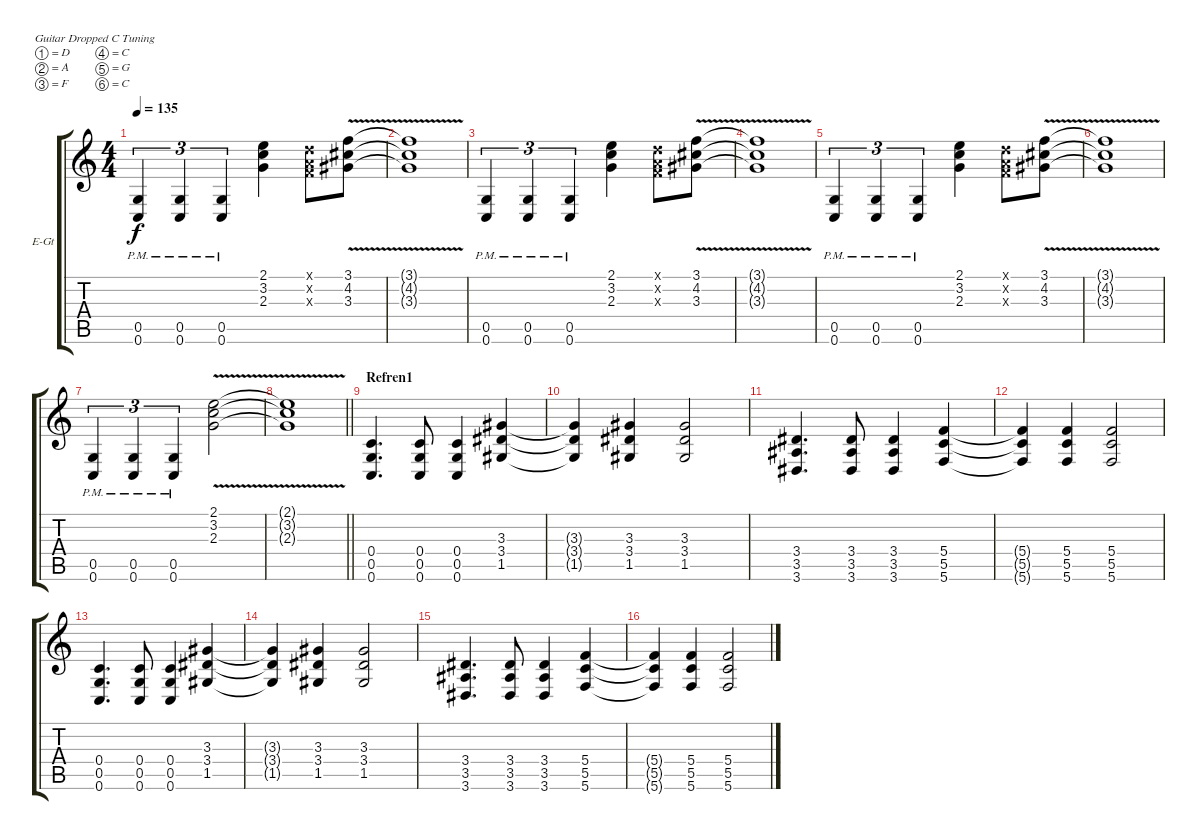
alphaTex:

\bracketExtendMode groupsimilarinstruments
\firstSystemTrackNameOrientation horizontal
\otherSystemsTrackNameOrientation horizontal
\track ("Gitara1" "E-Gt") {instrument distortionguitar}
\staff {score tabs}
\tuning (D4 A3 F3 C3 G2 C2)
\ts (4 4)
\tempo 135
\clef g2
\ks c
(0.5{pm} 0.6{pm}).4{tu (3 2) dy f} (0.5{pm} 0.6{pm}).4{tu (3 2)} (0.5{pm} 0.6{pm}).4{tu (3 2)} (2.1 3.2 2.3).4 (0.1{x} 0.2{x} 0.3{x}).8 (3.1{v} 4.2 3.3).8 |
(3.1{v t} 4.2{t} 3.3{t}).1 |
(0.5{pm} 0.6{pm}).4{tu (3 2)} (0.5{pm} 0.6{pm}).4{tu (3 2)} (0.5{pm} 0.6{pm}).4{tu (3 2)} (2.1 3.2 2.3).4 (0.1{x} 0.2{x} 0.3{x}).8 (3.1{v} 4.2 3.3).8 |
(3.1{v t} 4.2{t} 3.3{t}).1 |
(0.5{pm} 0.6{pm}).4{tu (3 2)} (0.5{pm} 0.6{pm}).4{tu (3 2)} (0.5{pm} 0.6{pm}).4{tu (3 2)} (2.1 3.2 2.3).4 (0.1{x} 0.2{x} 0.3{x}).8 (3.1{v} 4.2 3.3).8 |
(3.1{v t} 4.2{t} 3.3{t}).1 |
(0.5{pm} 0.6{pm}).4{tu (3 2)} (0.5{pm} 0.6{pm}).4{tu (3 2)} (0.5{pm} 0.6{pm}).4{tu (3 2)} (2.1{v} 3.2 2.3).2 |
\barLineRight lightlight
(2.1{v t} 3.2{t} 2.3{t}).1 |
\section ("" "Refren1")
(0.4 0.5 0.6).4{d} (0.4 0.5 0.6).8 (0.4 0.5 0.6).4 (3.3 3.4 1.5).4 |
(3.3{t} 3.4{t} 1.5{t}).4 (3.3 3.4 1.5).4 (3.3 3.4 1.5).2 |
(3.4 3.5 3.6).4{d} (3.4 3.5 3.6).8 (3.4 3.5 3.6).4 (5.4 5.5 5.6).4 |
(5.4{t} 5.5{t} 5.6{t}).4 (5.4 5.5 5.6).4 (5.4 5.5 5.6).2 |
(0.4 0.5 0.6).4{d} (0.4 0.5 0.6).8 (0.4 0.5 0.6).4 (3.3 3.4 1.5).4 |
(3.3{t} 3.4{t} 1.5{t}).4 (3.3 3.4 1.5).4 (3.3 3.4 1.5).2 |
(3.4 3.5 3.6).4{d} (3.4 3.5 3.6).8 (3.4 3.5 3.6).4 (5.4 5.5 5.6).4 |
(5.4{t} 5.5{t} 5.6{t}).4 (5.4 5.5 5.6).4 (5.4 5.5 5.6).2
